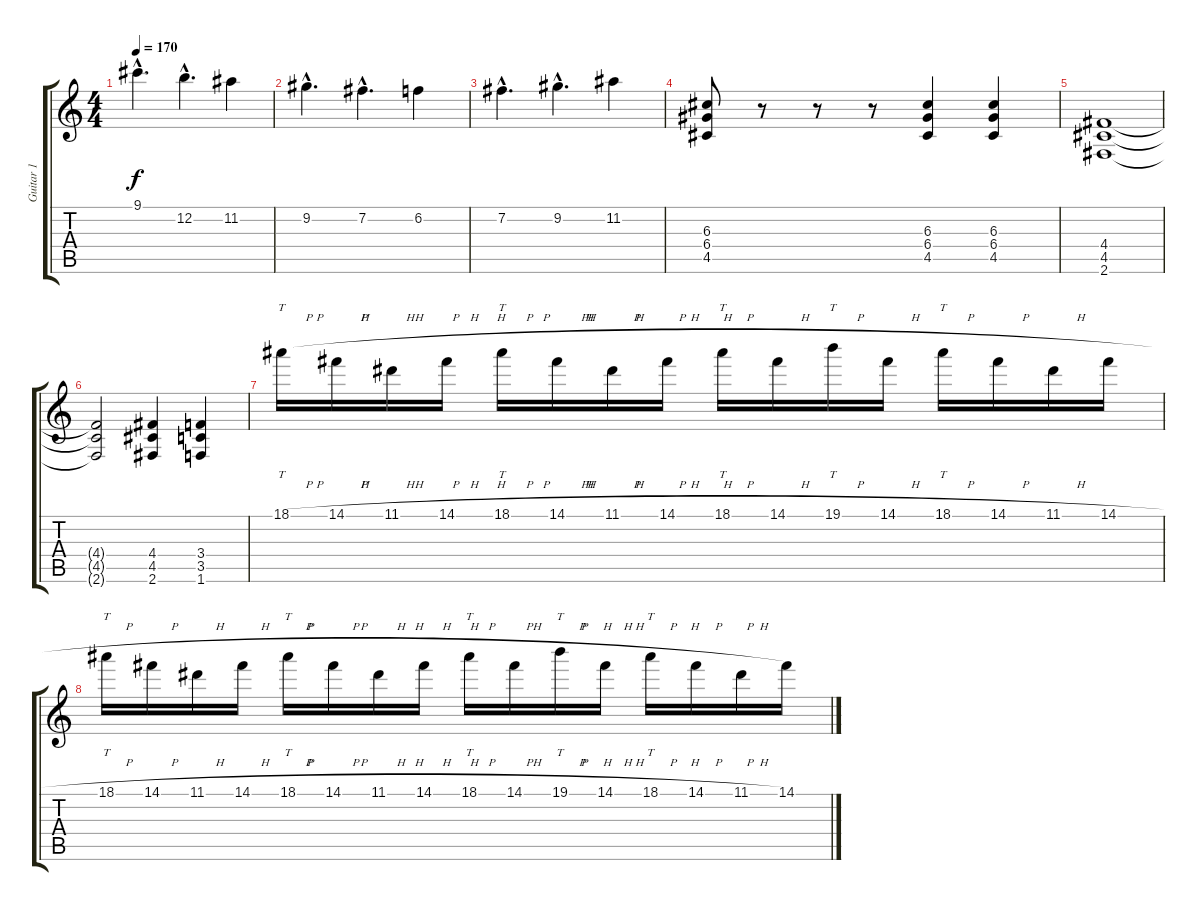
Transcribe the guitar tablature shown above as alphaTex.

\track ("Guitar 1" "Guitar 1") {instrument distortionguitar}
\staff {score tabs}
\tuning (E4 B3 G3 D3 A2 E2) {hide}
\ts (4 4)
\tempo 170
\clef g2
\ks c
9.1{hac}.4{d dy f} 12.2{hac}.4{d} 11.2.4 |
9.2{hac}.4{d} 7.2{hac}.4{d} 6.2.4 |
7.2{hac}.4{d} 9.2{hac}.4{d} 11.2.4 |
(6.3 6.4 4.5).8 r.8 r.8 r.8 (6.3 6.4 4.5).4 (6.3 6.4 4.5).4 |
(4.4 4.5 2.6).1 |
(4.4{t} 4.5{t} 2.6{t}).2 (4.4 4.5 2.6).4 (3.4 3.5 1.6).4 |
18.1{h}.16{tt volume 16 balance 12} 14.1{h}.16 11.1{h}.16 14.1{h}.16 18.1{h}.16{tt} 14.1{h}.16 11.1{h}.16 14.1{h}.16 18.1{h}.16{tt} 14.1{h}.16 19.1{h}.16{tt} 14.1{h}.16 18.1{h}.16{tt} 14.1{h}.16 11.1{h}.16 14.1{h}.16 |
18.1{h}.16{tt} 14.1{h}.16 11.1{h}.16 14.1{h}.16 18.1{h}.16{tt} 14.1{h}.16 11.1{h}.16 14.1{h}.16 18.1{h}.16{tt} 14.1{h}.16 19.1{h}.16{tt} 14.1{h}.16 18.1{h}.16{tt} 14.1{h}.16 11.1{h}.16 14.1{h}.16
